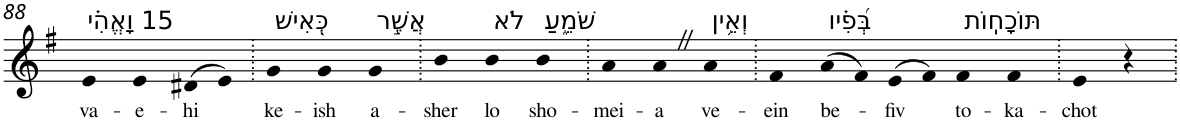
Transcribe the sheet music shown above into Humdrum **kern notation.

**kern	**text
*part1	*part1
*staff1	*staff1
*I"Piano	*
*I'Pno	*
!!LO:PB:g=z
*clefG2	*
*k[f#]	*
*G:	*
=88	=88
!LO:TX:a:t=15 וָאֱהִ֗י	!
!	!LO:LY:b
4e	va-
!	!LO:LY:b
4e	-e-
!	!LO:LY:b
(>8d#X	-hi
8e)	.
=89.	=89.
!LO:TX:a:t=כְּ֭אִישׁ	!
!	!LO:LY:b
4g	ke-
!	!LO:LY:b
4g	-ish
!LO:TX:a:t=אֲשֶׁ֣ר	!
!	!LO:LY:b
4g	a-
=90.	=90.
!	!LO:LY:b
4b	-sher
!LO:TX:a:t=לֹא	!
!	!LO:LY:b
4b	lo
!LO:TX:a:t=שֹׁמֵ֑עַ	!
!	!LO:LY:b
4b	sho-
=91.	=91.
!	!LO:LY:b
4a	-mei-
!	!LO:LY:b
4aZ	-a
!LO:TX:a:t=וְאֵ֥ין	!
!	!LO:LY:b
4a	ve-
=92.	=92.
!	!LO:LY:b
4f#	-ein
!LO:TX:a:t=בְּ֝פִ֗יו	!
!	!LO:LY:b
(>8a	be-
8f#)	.
!	!LO:LY:b
(>8e	-fiv
8f#)	.
!LO:TX:a:t=תּוֹכָחֽוֹת	!
!	!LO:LY:b
4f#	to-
!	!LO:LY:b
4f#	-ka-
=93.	=93.
!	!LO:LY:b
4e	-chot
4r	.
=.	=.
*-	*-
